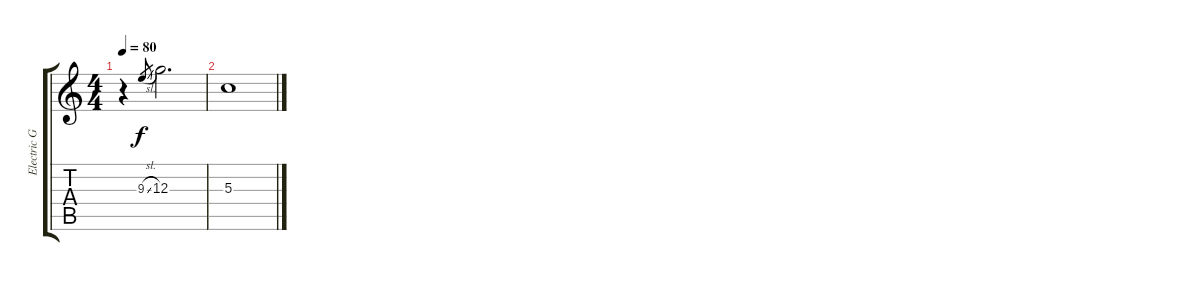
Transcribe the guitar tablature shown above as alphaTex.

\track ("Electric Guitar " "Electric G") {instrument electricguitarclean}
\staff {score tabs}
\tuning (E4 B3 G3 D3 A2 E2) {hide}
\ts (4 4)
\tempo 80
\clef g2
\ks c
r.4{dy f} 9.3{sl}.8{gr} 12.3.2{d} |
5.3.1
